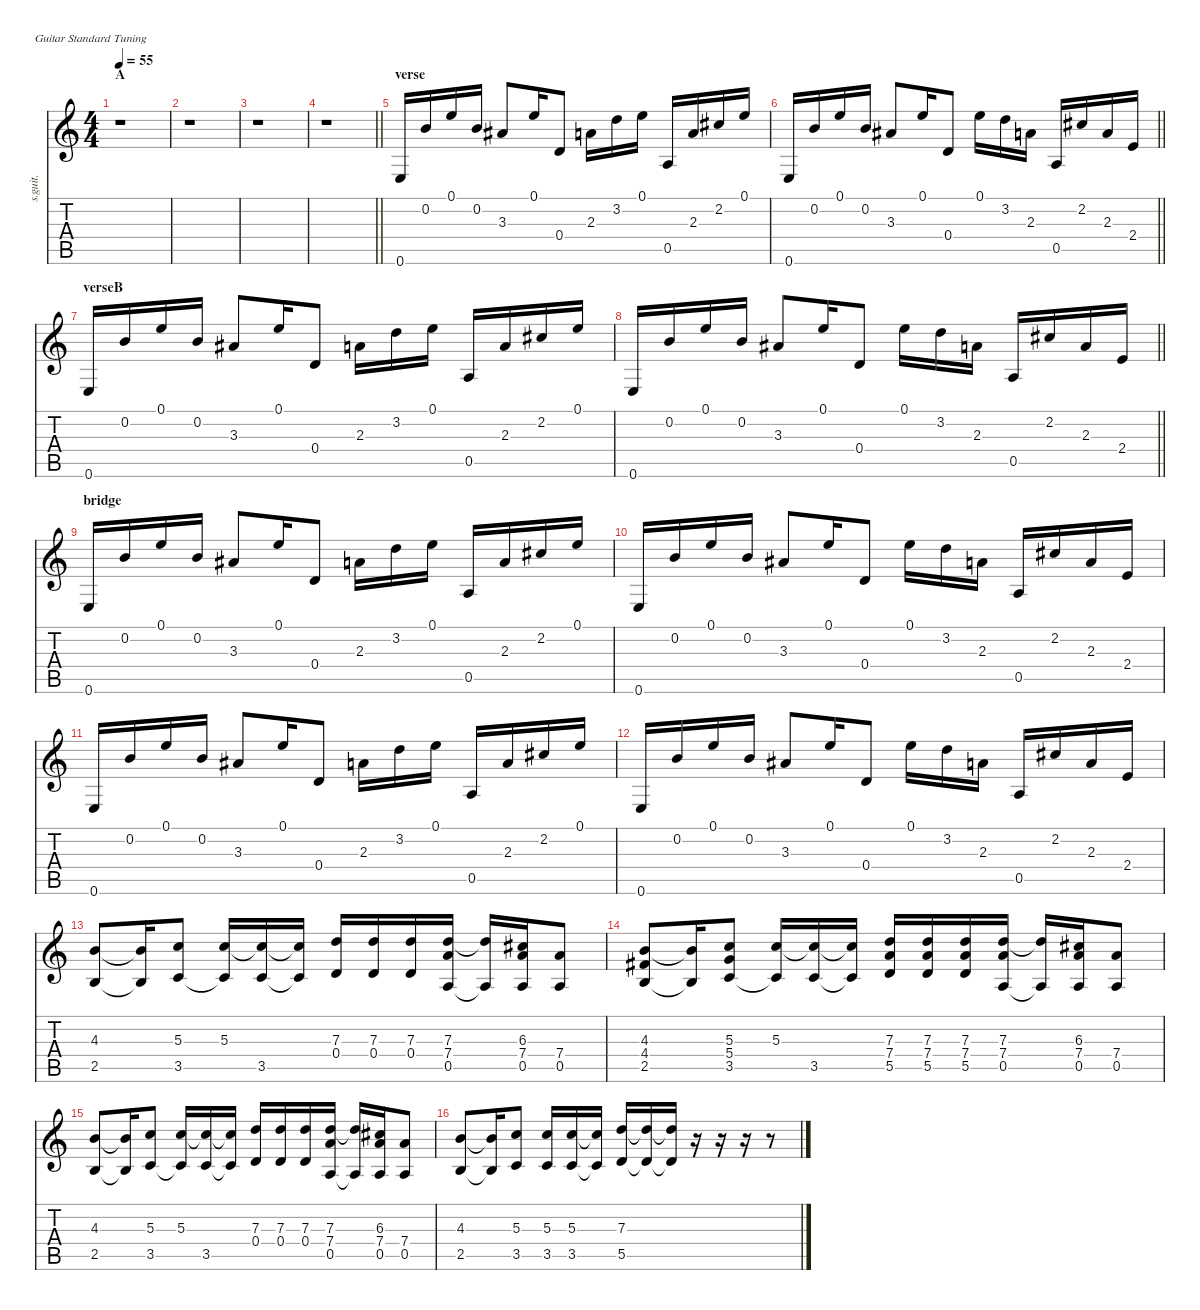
\defaultSystemsLayout 4
\hideDynamics
\bracketExtendMode nobrackets
\otherSystemsTrackNameOrientation horizontal
\track ("guitar2" "s.guit.") {instrument acousticguitarsteel}
\staff {score tabs}
\tuning (E4 B3 G3 D3 A2 E2)
\ts (4 4)
\beaming (8 2 2 2 2)
\section ("" "A")
\tempo 55
\clef g2
\ks c
r.1{dy f instrument acousticguitarsteel beam Down} |
r.1{beam Down} |
r.1{beam Down} |
\barLineRight lightlight
r.1{beam Down} |
\section ("" "verse")
0.6.16{beam Up} 0.2.16{beam Up} 0.1.16{beam Up} 0.2.16{beam Up} 3.3{acc #}.8{beam Up} 0.1.16{beam Up} 0.4.8{beam Up} 2.3.16{beam Down} 3.2.16{beam Down} 0.1.16{beam Down} 0.5.16{beam Up} 2.3.16{beam Up} 2.2{acc #}.16{beam Up} 0.1.16{beam Up} |
\barLineRight lightlight
0.6.16{beam Up} 0.2.16{beam Up} 0.1.16{beam Up} 0.2.16{beam Up} 3.3{acc #}.8{beam Up} 0.1.16{beam Up} 0.4.8{beam Up} 0.1.16{beam Down} 3.2.16{beam Down} 2.3.16{beam Down} 0.5.16{beam Up} 2.2{acc #}.16{beam Up} 2.3.16{beam Up} 2.4.16{beam Up} |
\section ("" "verseB")
0.6.16{beam Up} 0.2.16{beam Up} 0.1.16{beam Up} 0.2.16{beam Up} 3.3{acc #}.8{beam Up} 0.1.16{beam Up} 0.4.8{beam Up} 2.3.16{beam Down} 3.2.16{beam Down} 0.1.16{beam Down} 0.5.16{beam Up} 2.3.16{beam Up} 2.2{acc #}.16{beam Up} 0.1.16{beam Up} |
\barLineRight lightlight
0.6.16{beam Up} 0.2.16{beam Up} 0.1.16{beam Up} 0.2.16{beam Up} 3.3{acc #}.8{beam Up} 0.1.16{beam Up} 0.4.8{beam Up} 0.1.16{beam Down} 3.2.16{beam Down} 2.3.16{beam Down} 0.5.16{beam Up} 2.2{acc #}.16{beam Up} 2.3.16{beam Up} 2.4.16{beam Up} |
\section ("" "bridge")
0.6.16{beam Up} 0.2.16{beam Up} 0.1.16{beam Up} 0.2.16{beam Up} 3.3{acc #}.8{beam Up} 0.1.16{beam Up} 0.4.8{beam Up} 2.3.16{beam Down} 3.2.16{beam Down} 0.1.16{beam Down} 0.5.16{beam Up} 2.3.16{beam Up} 2.2{acc #}.16{beam Up} 0.1.16{beam Up} |
0.6.16{beam Up} 0.2.16{beam Up} 0.1.16{beam Up} 0.2.16{beam Up} 3.3{acc #}.8{beam Up} 0.1.16{beam Up} 0.4.8{beam Up} 0.1.16{beam Down} 3.2.16{beam Down} 2.3.16{beam Down} 0.5.16{beam Up} 2.2{acc #}.16{beam Up} 2.3.16{beam Up} 2.4.16{beam Up} |
0.6.16{beam Up} 0.2.16{beam Up} 0.1.16{beam Up} 0.2.16{beam Up} 3.3{acc #}.8{beam Up} 0.1.16{beam Up} 0.4.8{beam Up} 2.3.16{beam Down} 3.2.16{beam Down} 0.1.16{beam Down} 0.5.16{beam Up} 2.3.16{beam Up} 2.2{acc #}.16{beam Up} 0.1.16{beam Up} |
0.6.16{beam Up} 0.2.16{beam Up} 0.1.16{beam Up} 0.2.16{beam Up} 3.3{acc #}.8{beam Up} 0.1.16{beam Up} 0.4.8{beam Up} 0.1.16{beam Down} 3.2.16{beam Down} 2.3.16{beam Down} 0.5.16{beam Up} 2.2{acc #}.16{beam Up} 2.3.16{beam Up} 2.4.16{beam Up} |
(4.3 2.5).8{beam Up} (4.3{t} 2.5{t}).16{beam Up} (5.3 3.5).8{beam Up} (5.3 3.5{t}).16{beam Up} (5.3{t} 3.5).16{beam Up} (5.3{t} 3.5{t}).16{beam Up} (7.3 0.4).16{beam Up} (7.3 0.4).16{beam Up} (7.3 0.4).16{beam Up} (7.3 7.4 0.5).16{beam Up} (7.3{t} 0.5{t}).16{beam Up} (6.3{acc #} 7.4 0.5).16{beam Up} (7.4 0.5).8{beam Up} |
(4.3 4.4{acc #} 2.5).8{beam Up} (4.3{t} 2.5{t}).16{beam Up} (5.3 5.4 3.5).8{beam Up} (5.3 3.5{t}).16{beam Up} (5.3{t} 3.5).16{beam Up} (5.3{t} 3.5{t}).16{beam Up} (7.3 7.4 5.5).16{beam Up} (7.3 7.4 5.5).16{beam Up} (7.3 7.4 5.5).16{beam Up} (7.3 7.4 0.5).16{beam Up} (7.3{t} 0.5{t}).16{beam Up} (6.3{acc #} 7.4 0.5).16{beam Up} (7.4 0.5).8{beam Up} |
(4.3 2.5).8{beam Up} (4.3{t} 2.5{t}).16{beam Up} (5.3 3.5).8{beam Up} (5.3 3.5{t}).16{beam Up} (5.3{t} 3.5).16{beam Up} (5.3{t} 3.5{t}).16{beam Up} (7.3 0.4).16{beam Up} (7.3 0.4).16{beam Up} (7.3 0.4).16{beam Up} (7.3 7.4 0.5).16{beam Up} (7.3{t} 0.5{t}).16{beam Up} (6.3{acc #} 7.4 0.5).16{beam Up} (7.4 0.5).8{beam Up} |
(4.3 2.5).8{beam Up} (4.3{t} 2.5{t}).16{beam Up} (5.3 3.5).8{beam Up} (5.3 3.5).16{beam Up} (5.3 3.5).16{beam Up} (5.3{t} 3.5{t}).16{beam Up} (7.3 5.5).16{beam Up} (7.3{t} 5.5{t}).16{beam Up} (7.3{t} 5.5{t}).16{beam Up} r.16{beam Up} r.16{beam Up} r.16{beam Up} r.8{beam Up}
